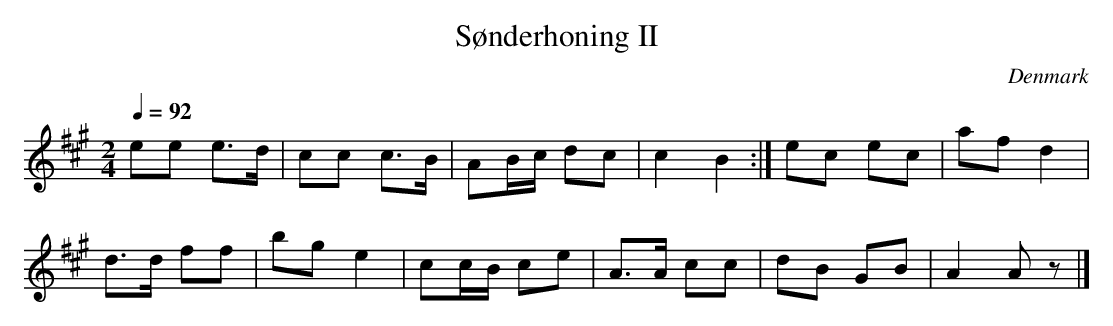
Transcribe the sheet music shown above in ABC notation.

X:1
T:Sønderhoning II
L:1/8
M:2/4
O:Denmark
Q:1/4=92
K:A
ee e>d| cc c>B| AB/c/ dc| c2 B2 :|\
ec ec| af d2|
d>d ff| bg e2|\
cc/B/ ce| A>A cc| dB GB| A2 Az|]
